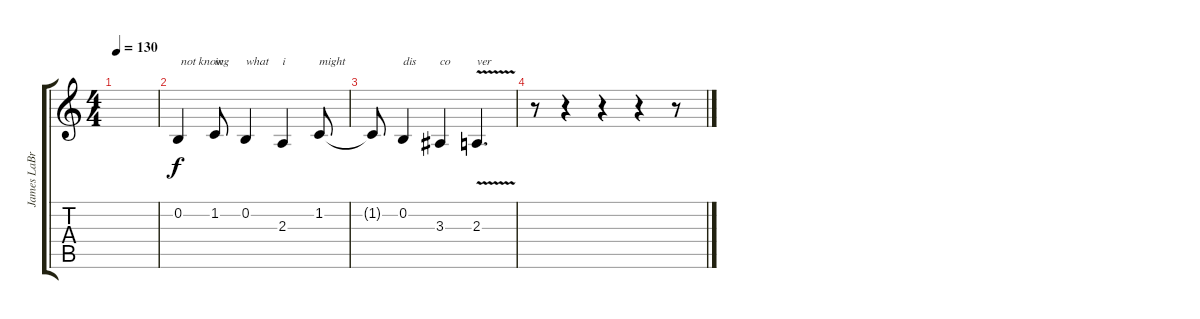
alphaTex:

\track ("James LaBrie" "James LaBr") {instrument altosax}
\staff {score tabs}
\tuning (E4 B3 G3 D3 A2 E2) {hide}
\ts (4 4)
\tempo 130
\clef g2
\ks c
|
0.2.4{txt " not know"} 1.2.8{txt "ing"} 0.2.4{txt "what"} 2.3.4{txt "i"} 1.2.8{txt "might"} |
1.2{t}.8 0.2.4{txt "dis"} 3.3.4{txt "co"} 2.3{v}.4{d txt "ver"} |
r.8 r.4 r.4 r.4 r.8
